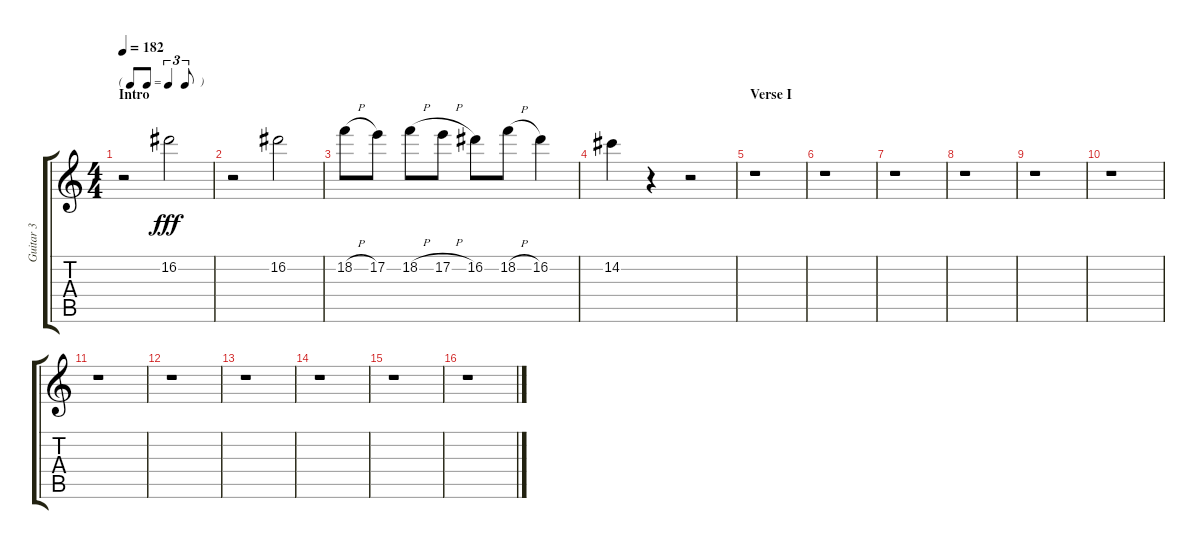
\track ("Guitar 3" "Guitar 3") {instrument distortionguitar}
\staff {score tabs}
\tuning (E4 B3 G3 D3 A2 E2) {hide}
\ts (4 4)
\tf triplet8th
\section ("" "Intro")
\tempo 182
\clef g2
\ks c
r.2{dy fff instrument distortionguitar} 16.2.2 |
r.2 16.2.2 |
18.2{h}.8 17.2.8 18.2{h}.8 17.2{h}.8 16.2.8 18.2{h}.8 16.2.4 |
14.2.4 r.4 r.2 |
\section ("" "Verse I")
r.1 |
r.1 |
r.1 |
r.1 |
r.1 |
r.1 |
r.1 |
r.1 |
r.1 |
r.1 |
r.1 |
r.1
